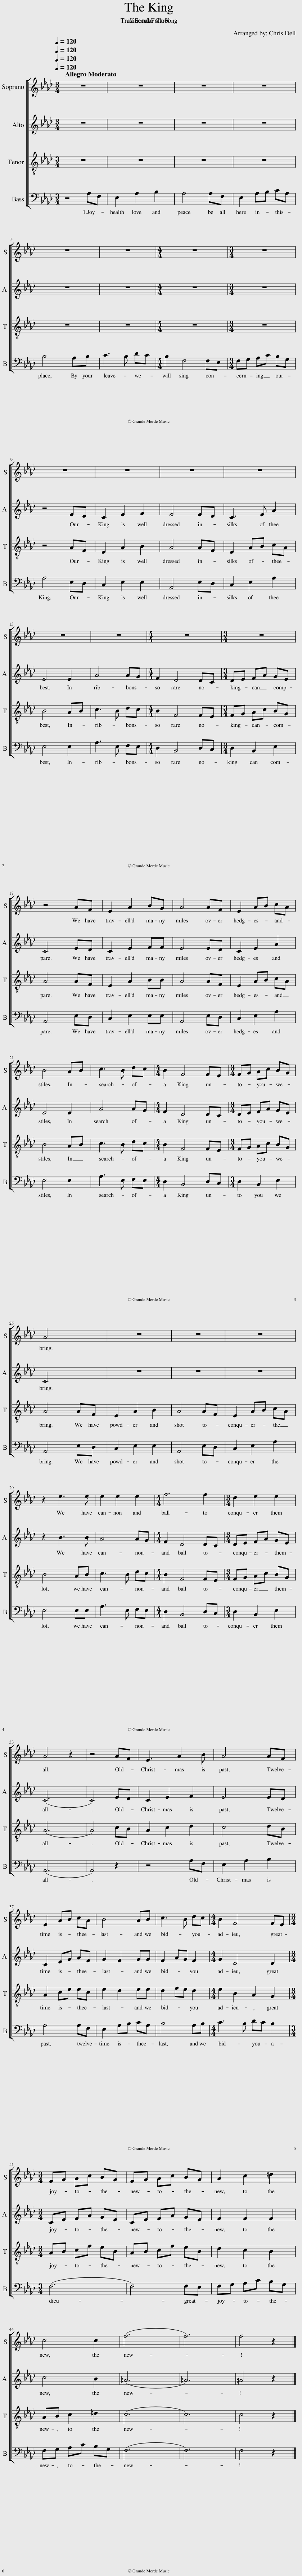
X:1
%%score [ 1 2 3 4 ]
L:1/8
Q:1/4=120
M:3/4
I:linebreak $
K:Ab
V:1 treble
V:2 treble
V:3 treble-8
V:4 bass
V:1
 z6 | z6 | z6 | z6 |$ z6 | %5
 z6 |[M:4/4] z8 |[M:3/4] z6 |$ z6 | z6 | %10
 z6 | z6 |$ z6 | z6 |[M:4/4] z8 | %15
[M:3/4] z6 |$ z4 AF | E2 A2 BG | A4 AF | E2 AB cA |$ %20
 B4 AB | c3 B dc |[M:4/4] B2 F4 FE |[M:3/4] FG Ac BG |$ A4 x2 | %25
 z6 | z6 | z6 |$ z2 e3 e | e2 e2 e2 | %30
[M:4/4] f6 f2 |[M:3/4] d2 e2 e2 |$ A4 z2 | z4 AF | E3 A2 B | %35
 A4 AF |$ E2 AB cA | B4 AB | c3 B dc |[M:4/4] B2 F4 FE |$ %40
[M:3/4] FG Ac BG | FG Ac BG | A2 c2 =d2 |$ c4 c2 | (f6 | %45
 f6) | f4 z2 |] %47
V:2
 z6 | z6 | z6 | z6 |$ z6 | %5
 z6 |[M:4/4] z8 |[M:3/4] z6 |$ z4 ED | C2 E2 F2 | %10
 E4 ED | C3 E A2 |$ E4 E2 | A4 AG |[M:4/4] F2 D4 DC | %15
[M:3/4] DE FA GE |$ C4 ED | C2 E2 FF | E4 ED | C2 E2 A2 |$ %20
 E4 E2 | A4 AG |[M:4/4] F2 D4 DC |[M:3/4] DE FA GE |$ C4 x2 | %25
 z6 | z6 | z6 |$ z2 B3 B | A4 AG | %30
[M:4/4] F2 D4 DC |[M:3/4] DE FA GE |$ (C6 | C4) ED | C2 E2 F2 | %35
 E4 ED |$ C2 EG AF | G2 F2 GG | F2 AG F2 |[M:4/4] G2 D4 D2 |$ %40
[M:3/4] CE FA GE | CE FA GE | F2 F2 F2 |$ c4 B2 | (=A6 | %45
 =A6) | =A4 z2 |] %47
V:3
 z6 | z6 | z6 | z6 |$ z6 | %5
 z6 |[M:4/4] z8 |[M:3/4] z6 |$ z4 AF | E2 A2 B2 | %10
 A4 AF | E2 AB cA |$ B4 AB | c3 B dc |[M:4/4] B2 F4 FE | %15
[M:3/4] FG Ac BG |$ A4 AF | E2 A2 BB | A4 AF | E2 AB cA |$ %20
 B4 AB | c3 B dc |[M:4/4] B2 F4 FE |[M:3/4] FG Ac BG |$ A4 AF | %25
 E2 A2 B2 | A4 AF | E2 AB cA |$ B4 AB | c3 B dc | %30
[M:4/4] B2 F4 FE |[M:3/4] FG Ac BG |$ (A6 | A4) cB | A2 c2 d2 | %35
 c4 dB |$ A2 ce ec | e2 d2 ee | d2 fe d2 |[M:4/4] e2 B2 A2 G2 |$ %40
[M:3/4] AB cf eB | AB cf eB | d2 c2 B2 |$ AB c2 =d2 | (c6 | %45
 c6) | c4 z2 |] %47
V:4
 z4 A,F, | E,2 A,2 B,2 | A,4 A,F, | E,2 A,B, CA, |$ B,4 A,B, | %5
 C3 B, DC |[M:4/4] B,2 F,4 F,E, |[M:3/4] F,G, A,C B,G, |$ A,4 E,D, | C,2 E,2 E,2 | %10
 A,,4 E,D, | C,2 E,2 A,2 |$ E,4 E,2 | A,3 E, F,E, |[M:4/4] D,2 B,,4 D,C, | %15
[M:3/4] D,2 B,,2 E,2 |$ A,,4 E,D, | C,2 E,2 E,E, | A,,4 E,D, | C,2 E,2 A,2 |$ %20
 E,4 E,2 | A,3 E, F,E, |[M:4/4] D,2 B,,4 D,C, |[M:3/4] D,2 B,,2 E,2 |$ A,,4 E,D, | %25
 C,2 E,2 E,2 | A,,4 E,D, | C,2 E,2 A,2 |$ E,4 E,E, | A,3 E, F,E, | %30
[M:4/4] D,2 B,,4 D,C, |[M:3/4] D,2 B,,2 E,2 |$ (A,,6 | A,,4) z2 | z4 A,F, | %35
 E,2 A,2 B,2 |$ A,4 A,F, | E,2 A,B, CA, | B,4 A,B, |[M:4/4] C3 B, DC B,2 |$ %40
[M:3/4] (F,6 | F,4) F,E, | F,G, A,C B,G, |$ F,G, A,C B,G, | (F,6 | %45
 F,6) | F,4 z2 |] %47
